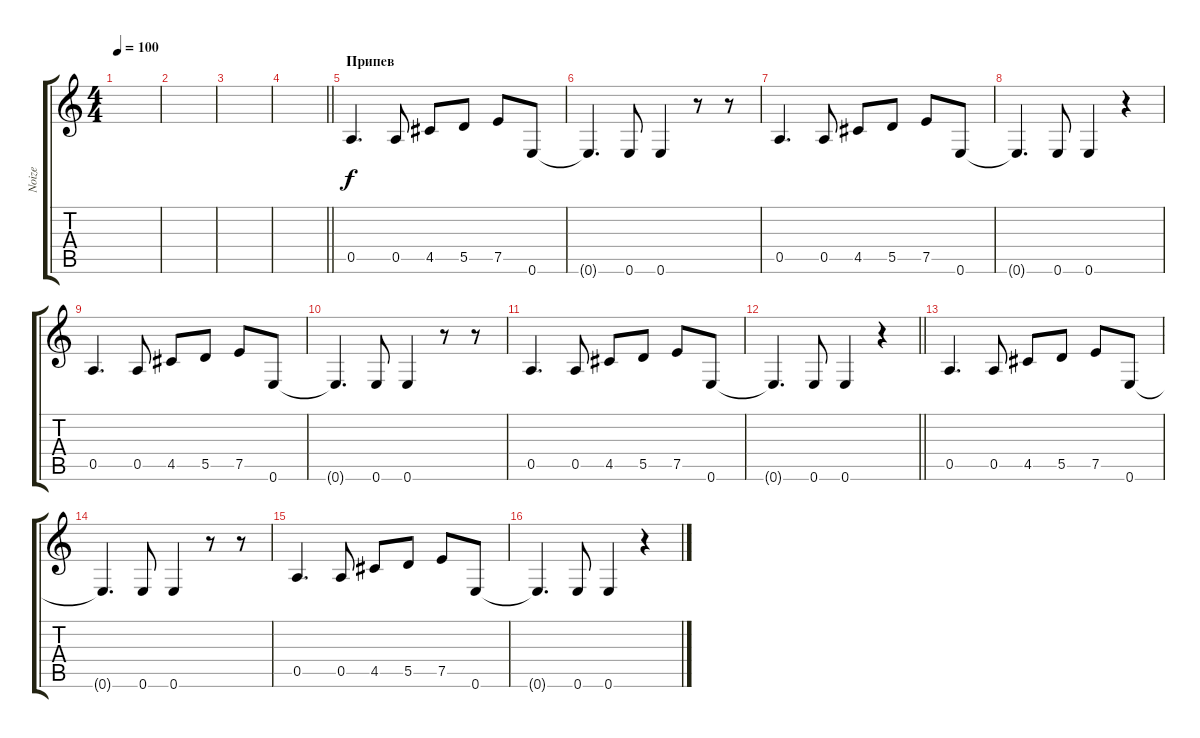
\track ("Noize" "Noize") {instrument acousticguitarsteel}
\staff {score tabs}
\tuning (E4 B3 G3 D3 A2 E2) {hide}
\ts (4 4)
\tempo 100
\clef g2
\ks c
|
|
|
\barLineRight lightlight
|
\section ("" "Припев")
0.5.4{d} 0.5.8 4.5.8 5.5.8 7.5.8 0.6.8 |
0.6{t}.4{d} 0.6.8 0.6.4 r.8 r.8 |
0.5.4{d} 0.5.8 4.5.8 5.5.8 7.5.8 0.6.8 |
0.6{t}.4{d} 0.6.8 0.6.4 r.4 |
0.5.4{d} 0.5.8 4.5.8 5.5.8 7.5.8 0.6.8 |
0.6{t}.4{d} 0.6.8 0.6.4 r.8 r.8 |
0.5.4{d} 0.5.8 4.5.8 5.5.8 7.5.8 0.6.8 |
\barLineRight lightlight
0.6{t}.4{d} 0.6.8 0.6.4 r.4 |
0.5.4{d} 0.5.8 4.5.8 5.5.8 7.5.8 0.6.8 |
0.6{t}.4{d} 0.6.8 0.6.4 r.8 r.8 |
0.5.4{d} 0.5.8 4.5.8 5.5.8 7.5.8 0.6.8 |
0.6{t}.4{d} 0.6.8 0.6.4 r.4
